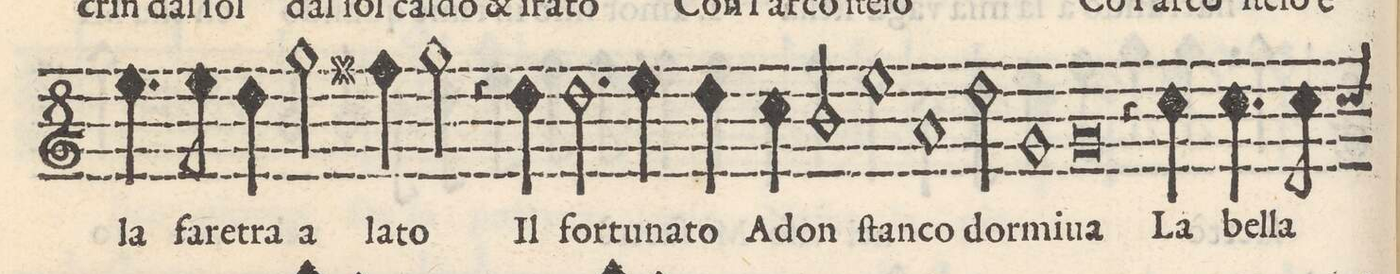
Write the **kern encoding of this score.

**kern	**text
*I"Canto	*
*clefG2	*
*k[]	*
*M2/1	*
4.ee\	la
8ee\	fa-
4dd\	-ret-
2gg\	-ra a
=11-	=11-
4ff#X\	la-
2gg\	-to
4r	.
4dd\	Il
2.dd\	for-
=12-	=12-
4ee\	-tu-
4dd\	-na-
4cc\	-to A-
2b/	-don
1ee\	ſtan-
=13-	=13-
1a	-co
2dd\	dor-
=14-	=14-
1g	-mi-
0g	-ua
=15-	=15-
4r	.
4cc\	La
4.cc\	bel-
8cc\	-la
=16-	=16-
*-	*-
